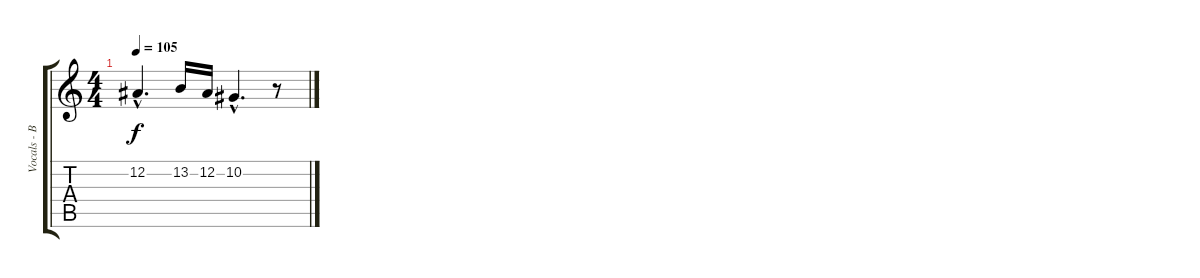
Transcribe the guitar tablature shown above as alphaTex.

\track ("Vocals - BG" "Vocals - B") {instrument frenchhorn}
\staff {score tabs}
\tuning (Eb4 Bb3 Gb3 Db3 Ab2 Eb2) {hide}
\ts (4 4)
\tempo 105
\clef g2
\ks c
12.2{hac}.4{d dy f} 13.2.16 12.2.16 10.2{hac}.4{d} r.8
